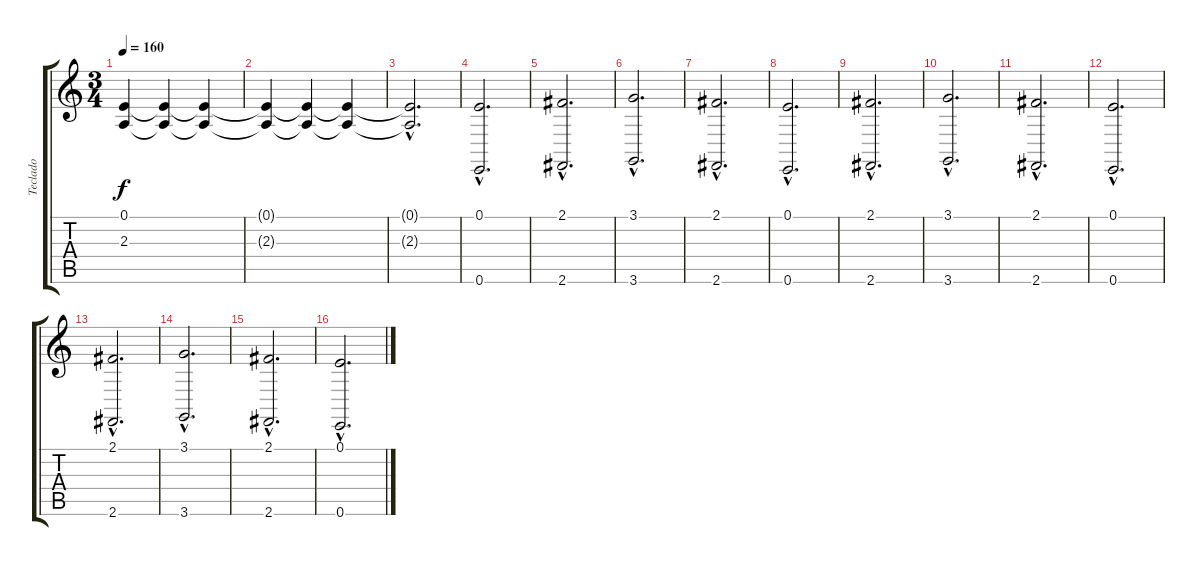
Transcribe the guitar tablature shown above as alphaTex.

\track ("Teclado" "Teclado") {instrument stringensemble2}
\staff {score tabs}
\tuning (E4 B3 G3 D3 A2 E2) {hide}
\ts (3 4)
\tempo 160
\clef g2
\ks c
(0.1{t} 2.3{t}).4{dy f} (0.1{t} 2.3{t}).4 (0.1{t} 2.3{t}).4 |
(0.1{t} 2.3{t}).4 (0.1{t} 2.3{t}).4 (0.1{t} 2.3{t}).4 |
(0.1{hac t} 2.3{hac t}).2{d} |
(0.1{hac} 0.6{hac}).2{d volume 14} |
(2.1{hac} 2.6{hac}).2{d} |
(3.1{hac} 3.6{hac}).2{d} |
(2.1{hac} 2.6{hac}).2{d} |
(0.1{hac} 0.6{hac}).2{d} |
(2.1{hac} 2.6{hac}).2{d} |
(3.1{hac} 3.6{hac}).2{d} |
(2.1{hac} 2.6{hac}).2{d} |
(0.1{hac} 0.6{hac}).2{d} |
(2.1{hac} 2.6{hac}).2{d} |
(3.1{hac} 3.6{hac}).2{d} |
(2.1{hac} 2.6{hac}).2{d} |
(0.1{hac} 0.6{hac}).2{d}
